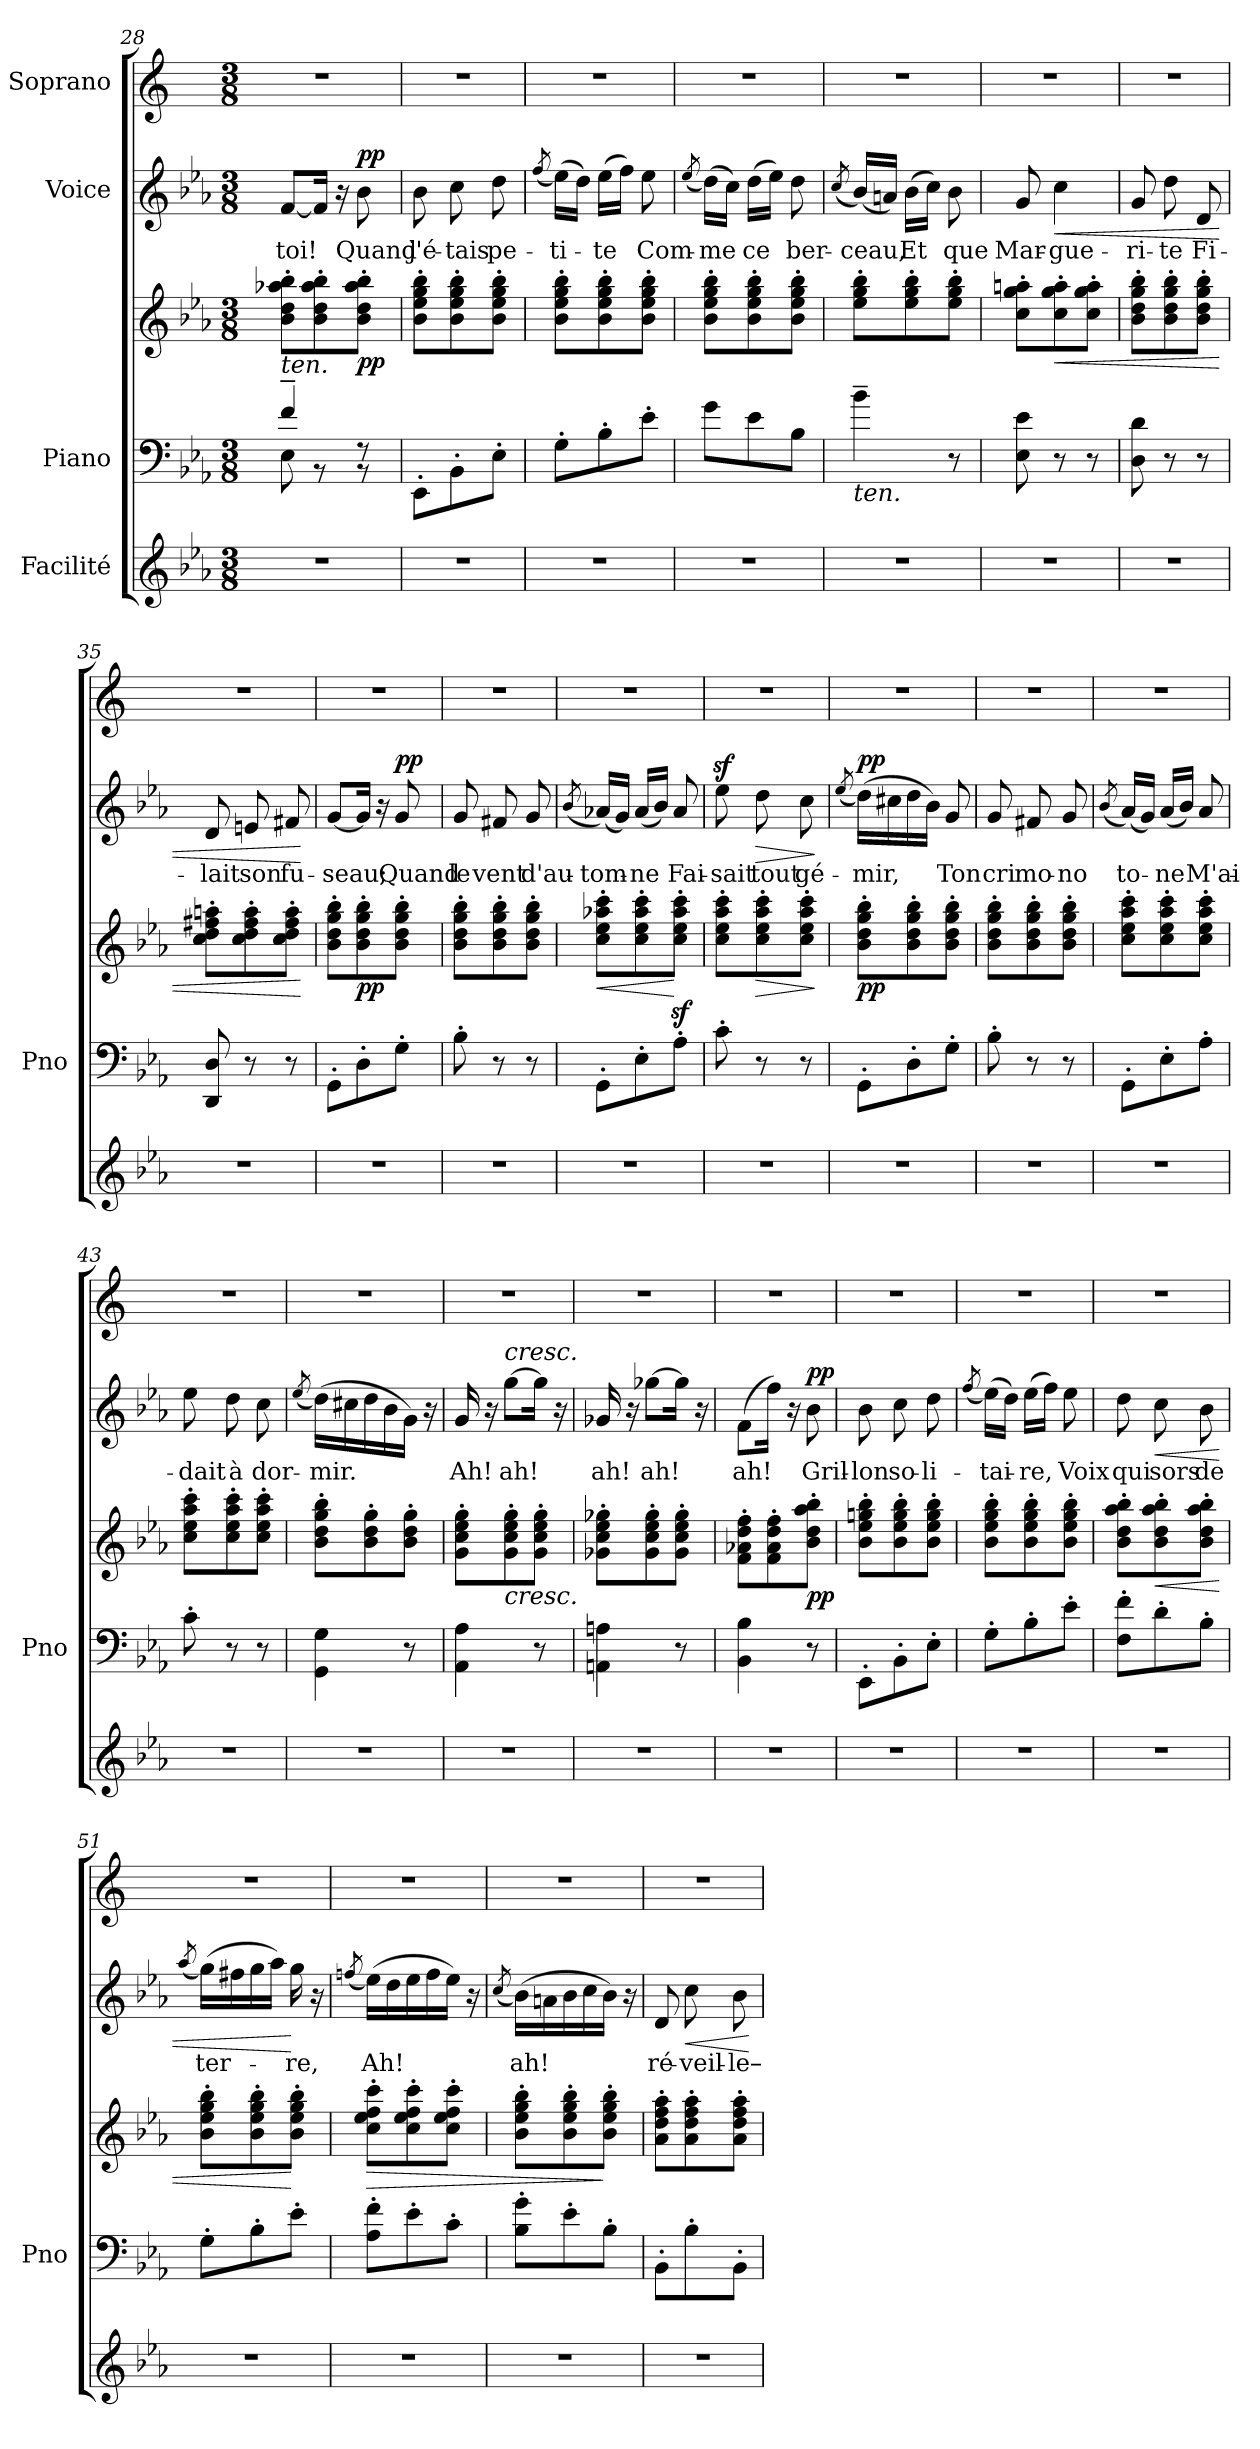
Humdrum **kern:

**kern	**kern	**kern	**dynam	**kern	**text	**dynam	**kern
*part4	*part3	*part3	*part3	*part2	*part2	*part2	*part1
*staff5	*staff4	*staff3	*staff3/4	*staff2	*staff2	*staff2	*staff1
*I"Facilité	*I"Piano	*	*	*I"Voice	*	*	*I"Soprano
*	*I'Pno	*	*	*	*	*	*
*clefG2	*clefF4	*clefG2	*	*clefG2	*	*	*clefG2
*k[b-e-a-]	*k[b-e-a-]	*k[b-e-a-]	*	*k[b-e-a-]	*	*	*k[]
*M3/8	*M3/8	*M3/8	*	*M3/8	*	*	*M3/8
=28	=28	=28	=28	=28	=28	=28	=28
*	*^	*	*	*	*	*	*
!	!LO:TX:a:i:t=ten.	!	!	!	!	!	!	!
!	!	!	!	!	!	!LO:LY:b	!	!
4.r	4f~/	8E-\	8b-\' 8dd\' 8aa-X\' 8bb-\'L	.	[8f/L	toi!	.	4.r
.	.	8r	8b-\' 8dd\' 8aa-\' 8bb-\'	.	16f/Jk]	.	.	.
.	.	.	.	.	16r	.	.	.
!	!	!	!	!LO:DY:b	!	!LO:LY:b	!LO:DY:a	!
.	8r	8r	8b-\' 8dd\' 8aa-\' 8bb-\'J	pp	8b-\	Quand	pp	.
=29	=29	=29	=29	=29	=29	=29	=29	=29
!	!	!	!	!	!	!LO:LY:b	!	!
*	*v	*v	*	*	*	*	*	*
4.r	8EE-'\L	8b-\' 8ee-\' 8gg\' 8bb-\'L	.	8b-\	j'é-	.	4.r
!	!	!	!	!	!LO:LY:b	!	!
.	8BB-'\	8b-\' 8ee-\' 8gg\' 8bb-\'	.	8cc\	-tais	.	.
!	!	!	!	!	!LO:LY:b	!	!
.	8E-'\J	8b-\' 8ee-\' 8gg\' 8bb-\'J	.	8dd\	pe-	.	.
=30	=30	=30	=30	=30	=30	=30	=30
.	.	.	.	(<8qff/	.	.	.
!	!	!	!	!	!LO:LY:b	!	!
4.r	8G'\L	8b-\' 8ee-\' 8gg\' 8bb-\'L	.	(>16ee-\LL)	-ti-	.	4.r
.	.	.	.	16dd\JJ)	.	.	.
!	!	!	!	!	!LO:LY:b	!	!
.	8B-'\	8b-\' 8ee-\' 8gg\' 8bb-\'	.	(>16ee-\LL	-te	.	.
.	.	.	.	16ff\JJ)	.	.	.
!	!	!	!	!	!LO:LY:b	!	!
.	8e-'\J	8b-\' 8ee-\' 8gg\' 8bb-\'J	.	8ee-\	Com-	.	.
=31	=31	=31	=31	=31	=31	=31	=31
.	.	.	.	(<8qee-/	.	.	.
!	!	!	!	!	!LO:LY:b	!	!
4.r	8g\L	8b-\' 8ee-\' 8gg\' 8bb-\'L	.	(>16dd\LL)	-me	.	4.r
.	.	.	.	16cc\JJ)	.	.	.
!	!	!	!	!	!LO:LY:b	!	!
.	8e-\	8b-\' 8ee-\' 8gg\' 8bb-\'	.	(>16dd\LL	ce	.	.
.	.	.	.	16ee-\JJ)	.	.	.
!	!	!	!	!	!LO:LY:b	!	!
.	8B-\J	8b-\' 8ee-\' 8gg\' 8bb-\'J	.	8dd\	ber-	.	.
=32	=32	=32	=32	=32	=32	=32	=32
.	.	.	.	(<8qcc/	.	.	.
!	!LO:TX:b:i:t=ten.	!	!	!	!	!	!
!	!	!	!	!	!LO:LY:b	!	!
4.r	4b-~\	8ee-\' 8gg\' 8bb-\'L	.	(<16b-/LL)	-ceau,	.	4.r
.	.	.	.	16an/JJ)	.	.	.
!	!	!	!	!	!LO:LY:b	!	!
.	.	8ee-\' 8gg\' 8bb-\'	.	(>16b-\LL	Et	.	.
.	.	.	.	16cc\JJ)	.	.	.
!	!	!	!	!	!LO:LY:b	!	!
.	8r	8ee-\' 8gg\' 8bb-\'J	.	8b-\	que	.	.
=33	=33	=33	=33	=33	=33	=33	=33
!	!	!	!	!	!LO:LY:b	!	!
4.r	8E-\ 8e-\	8cc\' 8gg\' 8aan\'L	.	8g/	Mar-	.	4.r
!	!	!	!LO:HP:b	!	!LO:LY:b	!LO:HP:b	!
.	8r	8cc\' 8gg\' 8aa\'	<	4cc\	-gue-	<	.
.	8r	8cc\' 8gg\' 8aa\'J	.	.	.	.	.
!!LO:PB:g=z
=34	=34	=34	=34	=34	=34	=34	=34
!	!	!	!	!	!LO:LY:b	!	!
4.r	8D\ 8d\	8b-\' 8dd\' 8gg\' 8bb-\'L	.	8g/	-ri-	.	4.r
!	!	!	!	!	!LO:LY:b	!	!
.	8r	8b-\' 8dd\' 8gg\' 8bb-\'	.	8dd\	-te	.	.
!	!	!	!	!	!LO:LY:b	!	!
.	8r	8b-\' 8dd\' 8gg\' 8bb-\'J	.	8d/	Fi-	.	.
=35	=35	=35	=35	=35	=35	=35	=35
!	!	!	!	!	!LO:LY:b	!	!
4.r	8DD/ 8D/	8cc\' 8dd\' 8ff#X\' 8aan\'L	.	8d/	-lait	.	4.r
!	!	!	!	!	!LO:LY:b	!	!
.	8r	8cc\' 8dd\' 8ff#\' 8aa\'	.	8en/	son	.	.
!	!	!	!	!	!LO:LY:b	!	!
.	8r	8cc\' 8dd\' 8ff#\' 8aa\'J	.	8f#X/	fu-	.	.
.	.	.	[	.	.	[	.
=36	=36	=36	=36	=36	=36	=36	=36
!	!	!	!	!	!LO:LY:b	!	!
4.r	8GG'\L	8b-\' 8dd\' 8gg\' 8bb-\'L	.	[8g/L	-seau;	.	4.r
!	!	!	!LO:DY:b	!	!	!	!
.	8D'\	8b-\' 8dd\' 8gg\' 8bb-\'	pp	16g/Jk]	.	.	.
.	.	.	.	16r	.	.	.
!	!	!	!	!	!LO:LY:b	!LO:DY:a	!
.	8G'\J	8b-\' 8dd\' 8gg\' 8bb-\'J	.	8g/	Quand	pp	.
=37	=37	=37	=37	=37	=37	=37	=37
!	!	!	!	!	!LO:LY:b	!	!
4.r	8B-'\	8b-\' 8dd\' 8gg\' 8bb-\'L	.	8g/	le	.	4.r
!	!	!	!	!	!LO:LY:b	!	!
.	8r	8b-\' 8dd\' 8gg\' 8bb-\'	.	8f#X/	vent	.	.
!	!	!	!	!	!LO:LY:b	!	!
.	8r	8b-\' 8dd\' 8gg\' 8bb-\'J	.	8g/	d'au-	.	.
=38	=38	=38	=38	=38	=38	=38	=38
.	.	.	.	(<8qb-/	.	.	.
!	!	!	!LO:HP:b	!	!LO:LY:b	!	!
4.r	8GG'\L	8cc\' 8ee-\' 8aa-X\' 8ccc\'L	<	(<16a-X/LL)	-tom-	.	4.r
.	.	.	.	16g/JJ)	.	.	.
!	!	!	!	!	!LO:LY:b	!	!
.	8E-'\	8cc\' 8ee-\' 8aa-\' 8ccc\'	.	(<16a-/LL	-ne	.	.
.	.	.	.	16b-/JJ)	.	.	.
!	!	!	!LO:DY:n=1:b	!	!LO:LY:b	!	!
.	8A-'\J	8cc\z<' 8ee-\z<' 8aa-\z<' 8ccc\z<'J	[ other-dynamics	8a-/	Fai-	.	.
=39	=39	=39	=39	=39	=39	=39	=39
!	!	!	!	!	!LO:LY:b	!LO:DY:a	!
4.r	8c'\	8cc\' 8ee-\' 8aa-\' 8ccc\'L	.	8ee-z>\	-sait	other-dynamics	4.r
!	!	!	!LO:HP:b	!	!LO:LY:b	!LO:HP:b	!
.	8r	8cc\' 8ee-\' 8aa-\' 8ccc\'	>	8dd\	tout	>	.
!	!	!	!	!	!LO:LY:b	!	!
.	8r	8cc\' 8ee-\' 8aa-\' 8ccc\'J	.	8cc\	gé-	.	.
.	.	.	]	.	.	]	.
=40	=40	=40	=40	=40	=40	=40	=40
.	.	.	.	(<8qee-/	.	.	.
!	!	!	!LO:DY:b	!	!LO:LY:b	!LO:DY:a	!
4.r	8GG'\L	8b-\' 8dd\' 8gg\' 8bb-\'L	pp	(>16dd\LL)	-mir,	pp	4.r
.	.	.	.	16cc#X\	.	.	.
.	8D'\	8b-\' 8dd\' 8gg\' 8bb-\'	.	16dd\	.	.	.
.	.	.	.	16b-\JJ)	.	.	.
!	!	!	!	!	!LO:LY:b	!	!
.	8G'\J	8b-\' 8dd\' 8gg\' 8bb-\'J	.	8g/	Ton	.	.
!!LO:LB:g=z
=41	=41	=41	=41	=41	=41	=41	=41
!	!	!	!	!	!LO:LY:b	!	!
4.r	8B-'\	8b-\' 8dd\' 8gg\' 8bb-\'L	.	8g/	cri	.	4.r
!	!	!	!	!	!LO:LY:b	!	!
.	8r	8b-\' 8dd\' 8gg\' 8bb-\'	.	8f#X/	mo-	.	.
!	!	!	!	!	!LO:LY:b	!	!
.	8r	8b-\' 8dd\' 8gg\' 8bb-\'J	.	8g/	-no	.	.
=42	=42	=42	=42	=42	=42	=42	=42
.	.	.	.	(<8qb-/	.	.	.
!	!	!	!	!	!LO:LY:b	!	!
4.r	8GG'\L	8cc\' 8ee-\' 8aa-\' 8ccc\'L	.	(<16a-/LL)	to-	.	4.r
.	.	.	.	16g/JJ)	.	.	.
!	!	!	!	!	!LO:LY:b	!	!
.	8E-'\	8cc\' 8ee-\' 8aa-\' 8ccc\'	.	(<16a-/LL	-ne	.	.
.	.	.	.	16b-/JJ)	.	.	.
!	!	!	!	!	!LO:LY:b	!	!
.	8A-'\J	8cc\' 8ee-\' 8aa-\' 8ccc\'J	.	8a-/	M'ai-	.	.
=43	=43	=43	=43	=43	=43	=43	=43
!	!	!	!	!	!LO:LY:b	!	!
4.r	8c'\	8cc\' 8ee-\' 8aa-\' 8ccc\'L	.	8ee-\	-dait	.	4.r
!	!	!	!	!	!LO:LY:b	!	!
.	8r	8cc\' 8ee-\' 8aa-\' 8ccc\'	.	8dd\	à	.	.
!	!	!	!	!	!LO:LY:b	!	!
.	8r	8cc\' 8ee-\' 8aa-\' 8ccc\'J	.	8cc\	dor-	.	.
=44	=44	=44	=44	=44	=44	=44	=44
.	.	.	.	(<8qee-/	.	.	.
!	!	!	!	!	!LO:LY:b	!	!
4.r	4GG\ 4G\	8b-\' 8dd\' 8gg\' 8bb-\'L	.	(>16dd\LL)	-mir.	.	4.r
.	.	.	.	16cc#X\	.	.	.
.	.	8b-\' 8dd\' 8gg\'	.	16dd\	.	.	.
.	.	.	.	16b-\	.	.	.
.	8r	8b-\' 8dd\' 8gg\'J	.	16g\JJ)	.	.	.
.	.	.	.	16r	.	.	.
=45	=45	=45	=45	=45	=45	=45	=45
!	!	!	!	!	!LO:LY:b	!	!
4.r	4AA-\ 4A-\	8g\' 8cc\' 8ee-\' 8gg\'L	.	16g/	Ah!	.	4.r
.	.	.	.	16r	.	.	.
!	!	!	!	!LO:TX:a:i:t=cresc.	!	!	!
!	!	!LO:TX:b:i:t=cresc.	!	!	!	!	!
!	!	!	!	!	!LO:LY:b	!	!
.	.	8g\' 8cc\' 8ee-\' 8gg\'	.	[8gg\L	ah!	.	.
.	8r	8g\' 8cc\' 8ee-\' 8gg\'J	.	16gg\Jk]	.	.	.
.	.	.	.	16r	.	.	.
=46	=46	=46	=46	=46	=46	=46	=46
!	!	!	!	!	!LO:LY:b	!	!
4.r	4AAn\ 4An\	8g-X\' 8cc\' 8ee-\' 8gg-X\'L	.	16g-X/	ah!	.	4.r
.	.	.	.	16r	.	.	.
!	!	!	!	!	!LO:LY:b	!	!
.	.	8g-\' 8cc\' 8ee-\' 8gg-\'	.	[8gg-X\L	ah!	.	.
.	8r	8g-\' 8cc\' 8ee-\' 8gg-\'J	.	16gg-\Jk]	.	.	.
.	.	.	.	16r	.	.	.
=47	=47	=47	=47	=47	=47	=47	=47
!	!	!	!	!	!LO:LY:b	!	!
4.r	4BB-\ 4B-\	8f\' 8a-X\' 8dd\' 8ff\'L	.	(>8f\L	ah!	.	4.r
.	.	8f\' 8a-\' 8dd\' 8ff\'	.	16ff\Jk)	.	.	.
.	.	.	.	16r	.	.	.
!	!	!	!LO:DY:b	!	!LO:LY:b	!LO:DY:a	!
.	8r	8b-\' 8dd\' 8aa-\' 8bb-\'J	pp	8b-\	Gril-	pp	.
=48	=48	=48	=48	=48	=48	=48	=48
!	!	!	!	!	!LO:LY:b	!	!
4.r	8EE-'\L	8b-\' 8ee-\' 8ggn\' 8bb-\'L	.	8b-\	-lon	.	4.r
!	!	!	!	!	!LO:LY:b	!	!
.	8BB-'\	8b-\' 8ee-\' 8gg\' 8bb-\'	.	8cc\	so-	.	.
!	!	!	!	!	!LO:LY:b	!	!
.	8E-'\J	8b-\' 8ee-\' 8gg\' 8bb-\'J	.	8dd\	-li-	.	.
!!LO:LB:g=z
=49	=49	=49	=49	=49	=49	=49	=49
.	.	.	.	(<8qff/	.	.	.
!	!	!	!	!	!LO:LY:b	!	!
4.r	8G'\L	8b-\' 8ee-\' 8gg\' 8bb-\'L	.	(>16ee-\LL)	- tai-	.	4.r
.	.	.	.	16dd\JJ)	.	.	.
!	!	!	!	!	!LO:LY:b	!	!
.	8B-'\	8b-\' 8ee-\' 8gg\' 8bb-\'	.	(>16ee-\LL	-re,	.	.
.	.	.	.	16ff\JJ)	.	.	.
!	!	!	!	!	!LO:LY:b	!	!
.	8e-'\J	8b-\' 8ee-\' 8gg\' 8bb-\'J	.	8ee-\	Voix	.	.
=50	=50	=50	=50	=50	=50	=50	=50
!	!	!	!	!	!LO:LY:b	!	!
4.r	8F\' 8f\'L	8b-\' 8dd\' 8aa-\' 8bb-\'L	.	8dd\	qui	.	4.r
!	!	!	!LO:HP:b	!	!LO:LY:b	!LO:HP:b	!
.	8d'\	8b-\' 8dd\' 8aa-\' 8bb-\'	<	8cc\	sors	<	.
!	!	!	!	!	!LO:LY:b	!	!
.	8B-'\J	8b-\' 8dd\' 8aa-\' 8bb-\'J	.	8b-\	de	.	.
=51	=51	=51	=51	=51	=51	=51	=51
.	.	.	.	(<8qaa-/	.	.	.
!	!	!	!	!	!LO:LY:b	!	!
4.r	8G'\L	8b-\' 8ee-\' 8gg\' 8bb-\'L	.	(>16gg\LL)	ter-	.	4.r
.	.	.	.	16ff#X\	.	.	.
.	8B-'\	8b-\' 8ee-\' 8gg\' 8bb-\'	.	16gg\	.	.	.
.	.	.	.	16aa-\JJ)	.	.	.
!	!	!	!	!	!LO:LY:b	!	!
.	8e-'\J	8b-\' 8ee-\' 8gg\' 8bb-\'J	[	16gg\	-re,	[	.
.	.	.	.	16r	.	.	.
=52	=52	=52	=52	=52	=52	=52	=52
.	.	.	.	(<8qffn/	.	.	.
!	!	!	!LO:HP:b	!	!LO:LY:b	!	!
4.r	8A-\' 8f\'L	8cc\' 8ee-\' 8ff\' 8ccc\'L	>	(>16ee-\LL)	Ah!	.	4.r
.	.	.	.	16dd\	.	.	.
.	8e-'\	8cc\' 8ee-\' 8ff\' 8ccc\'	.	16ee-\	.	.	.
.	.	.	.	16ff\	.	.	.
.	8c'\J	8cc\' 8ee-\' 8ff\' 8ccc\'J	.	16ee-\JJ)	.	.	.
.	.	.	.	16r	.	.	.
=53	=53	=53	=53	=53	=53	=53	=53
.	.	.	.	(<8qcc/	.	.	.
!	!	!	!	!	!LO:LY:b	!	!
4.r	8B-\' 8g\'L	8b-\' 8ee-\' 8gg\' 8bb-\'L	.	(>16b-\LL)	-ah!	.	4.r
.	.	.	.	16an\	.	.	.
.	8e-'\	8b-\' 8ee-\' 8gg\' 8bb-\'	.	16b-\	.	.	.
.	.	.	.	16cc\	.	.	.
.	8B-'\J	8b-\' 8ee-\' 8gg\' 8bb-\'J	]	16b-\JJ)	.	.	.
.	.	.	.	16r	.	.	.
=54	=54	=54	=54	=54	=54	=54	=54
!	!	!	!	!	!LO:LY:b	!	!
4.r	8BB-'\L	8a-\' 8dd\' 8ff\' 8aa-\'L	.	8d/	ré-	.	4.r
!	!	!	!	!	!LO:LY:b	!LO:HP:b	!
.	8B-'\	8a-\' 8dd\' 8ff\' 8aa-\'	.	8cc\	-veil-	<	.
!	!	!	!	!	!LO:LY:b	!	!
.	8BB-'\J	8a-\' 8dd\' 8ff\' 8aa-\'J	.	8b-\	-le–	.	.
.	.	.	.	.	.	[	.
=	=	=	=	=	=	=	=
*-	*-	*-	*-	*-	*-	*-	*-
